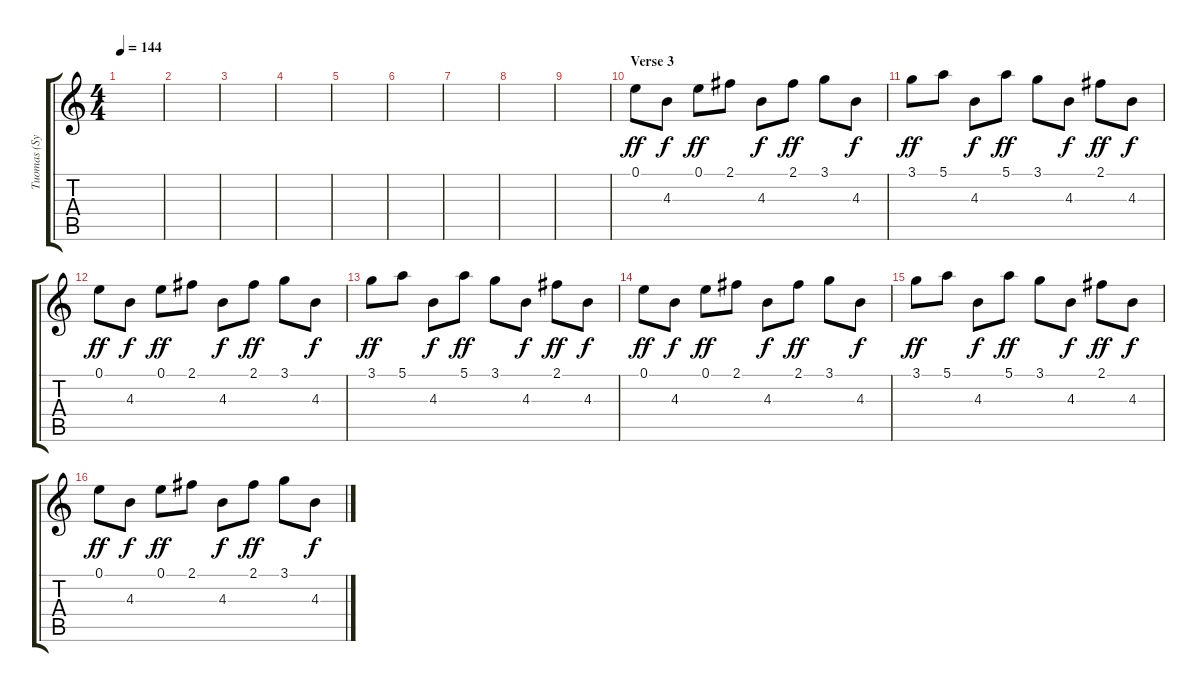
\track ("Tuomas (Synth)" "Tuomas (Sy") {instrument fx1rain}
\staff {score tabs}
\tuning (E5 B4 G4 D4 A3 E3) {hide}
\ts (4 4)
\tempo 144
\clef g2
\ks c
|
|
|
|
|
|
|
|
|
\section ("" "Verse 3")
0.1.8{dy ff} 4.3.8{dy f} 0.1.8{dy ff} 2.1.8 4.3.8{dy f} 2.1.8{dy ff} 3.1.8 4.3.8{dy f} |
3.1.8{dy ff} 5.1.8 4.3.8{dy f} 5.1.8{dy ff} 3.1.8 4.3.8{dy f} 2.1.8{dy ff} 4.3.8{dy f} |
0.1.8{dy ff} 4.3.8{dy f} 0.1.8{dy ff} 2.1.8 4.3.8{dy f} 2.1.8{dy ff} 3.1.8 4.3.8{dy f} |
3.1.8{dy ff} 5.1.8 4.3.8{dy f} 5.1.8{dy ff} 3.1.8 4.3.8{dy f} 2.1.8{dy ff} 4.3.8{dy f} |
0.1.8{dy ff} 4.3.8{dy f} 0.1.8{dy ff} 2.1.8 4.3.8{dy f} 2.1.8{dy ff} 3.1.8 4.3.8{dy f} |
3.1.8{dy ff} 5.1.8 4.3.8{dy f} 5.1.8{dy ff} 3.1.8 4.3.8{dy f} 2.1.8{dy ff} 4.3.8{dy f} |
0.1.8{dy ff} 4.3.8{dy f} 0.1.8{dy ff} 2.1.8 4.3.8{dy f} 2.1.8{dy ff} 3.1.8 4.3.8{dy f}
